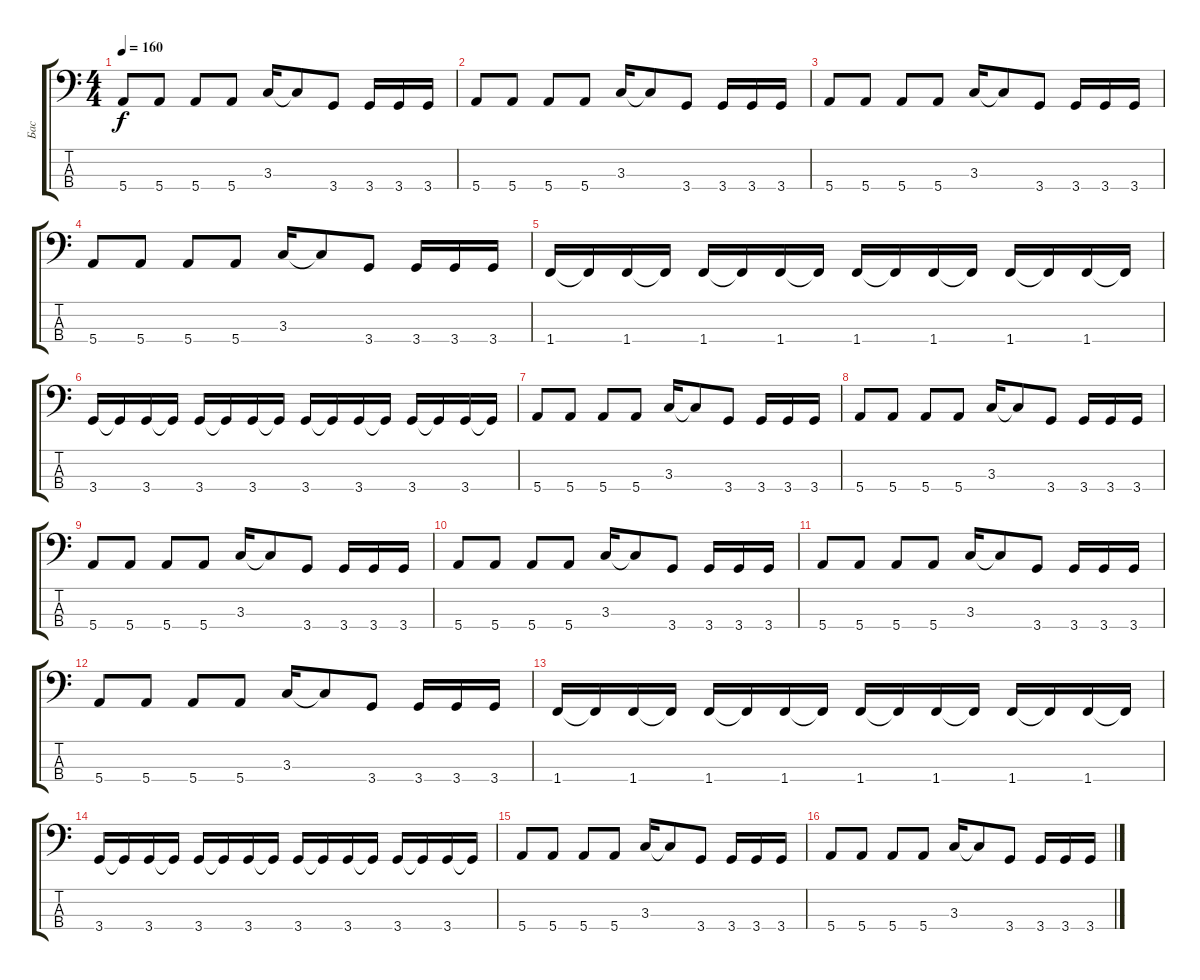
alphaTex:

\track ("Бас" "Бас") {instrument acousticguitarsteel}
\staff {score tabs}
\tuning (G2 D2 A1 E1) {hide}
\ts (4 4)
\tempo 160
\clef f4
\ks c
5.4.8{dy f} 5.4.8 5.4.8 5.4.8 3.3.16 3.3{t}.8 3.4.8 3.4.16 3.4.16 3.4.16 |
5.4.8 5.4.8 5.4.8 5.4.8 3.3.16 3.3{t}.8 3.4.8 3.4.16 3.4.16 3.4.16 |
5.4.8 5.4.8 5.4.8 5.4.8 3.3.16 3.3{t}.8 3.4.8 3.4.16 3.4.16 3.4.16 |
5.4.8 5.4.8 5.4.8 5.4.8 3.3.16 3.3{t}.8 3.4.8 3.4.16 3.4.16 3.4.16 |
1.4.16 1.4{t}.16 1.4.16 1.4{t}.16 1.4.16 1.4{t}.16 1.4.16 1.4{t}.16 1.4.16 1.4{t}.16 1.4.16 1.4{t}.16 1.4.16 1.4{t}.16 1.4.16 1.4{t}.16 |
3.4.16 3.4{t}.16 3.4.16 3.4{t}.16 3.4.16 3.4{t}.16 3.4.16 3.4{t}.16 3.4.16 3.4{t}.16 3.4.16 3.4{t}.16 3.4.16 3.4{t}.16 3.4.16 3.4{t}.16 |
5.4.8 5.4.8 5.4.8 5.4.8 3.3.16 3.3{t}.8 3.4.8 3.4.16 3.4.16 3.4.16 |
5.4.8 5.4.8 5.4.8 5.4.8 3.3.16 3.3{t}.8 3.4.8 3.4.16 3.4.16 3.4.16 |
5.4.8 5.4.8 5.4.8 5.4.8 3.3.16 3.3{t}.8 3.4.8 3.4.16 3.4.16 3.4.16 |
5.4.8 5.4.8 5.4.8 5.4.8 3.3.16 3.3{t}.8 3.4.8 3.4.16 3.4.16 3.4.16 |
5.4.8 5.4.8 5.4.8 5.4.8 3.3.16 3.3{t}.8 3.4.8 3.4.16 3.4.16 3.4.16 |
5.4.8 5.4.8 5.4.8 5.4.8 3.3.16 3.3{t}.8 3.4.8 3.4.16 3.4.16 3.4.16 |
1.4.16 1.4{t}.16 1.4.16 1.4{t}.16 1.4.16 1.4{t}.16 1.4.16 1.4{t}.16 1.4.16 1.4{t}.16 1.4.16 1.4{t}.16 1.4.16 1.4{t}.16 1.4.16 1.4{t}.16 |
3.4.16 3.4{t}.16 3.4.16 3.4{t}.16 3.4.16 3.4{t}.16 3.4.16 3.4{t}.16 3.4.16 3.4{t}.16 3.4.16 3.4{t}.16 3.4.16 3.4{t}.16 3.4.16 3.4{t}.16 |
5.4.8 5.4.8 5.4.8 5.4.8 3.3.16 3.3{t}.8 3.4.8 3.4.16 3.4.16 3.4.16 |
5.4.8 5.4.8 5.4.8 5.4.8 3.3.16 3.3{t}.8 3.4.8 3.4.16 3.4.16 3.4.16
